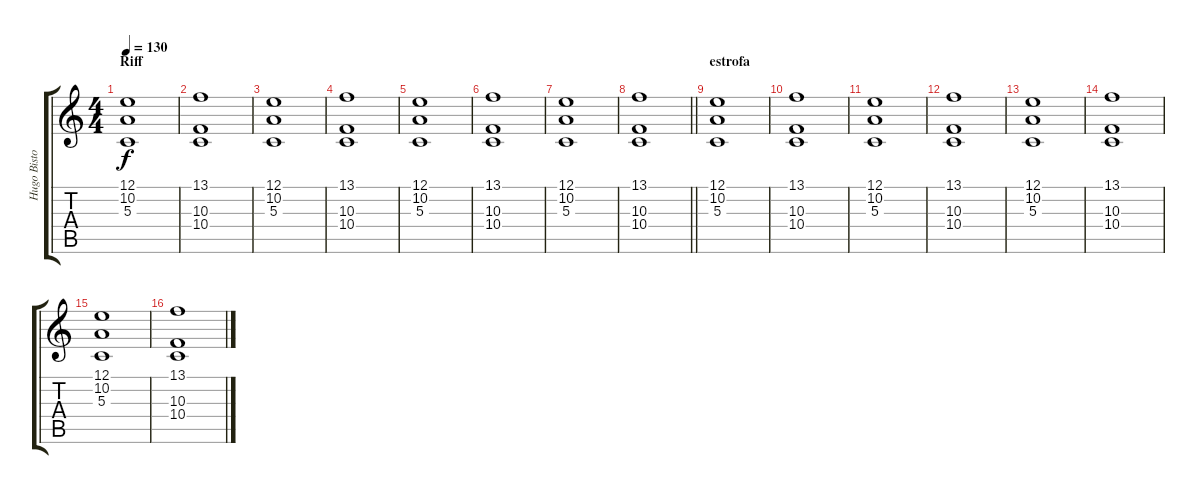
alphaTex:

\track ("Hugo Bistolfi" "Hugo Bisto") {instrument choiraahs}
\staff {score tabs}
\tuning (E4 B3 G3 D3 A2 E2) {hide}
\ts (4 4)
\section ("" "Riff")
\tempo 130
\clef g2
\ks c
(12.1 10.2 5.3).1{dy f volume 7 instrument reedorgan} |
(13.1 10.3 10.4).1 |
(12.1 10.2 5.3).1 |
(13.1 10.3 10.4).1 |
(12.1 10.2 5.3).1 |
(13.1 10.3 10.4).1 |
(12.1 10.2 5.3).1 |
\barLineRight lightlight
(13.1 10.3 10.4).1 |
\section ("" "estrofa")
(12.1 10.2 5.3).1 |
(13.1 10.3 10.4).1 |
(12.1 10.2 5.3).1 |
(13.1 10.3 10.4).1 |
(12.1 10.2 5.3).1 |
(13.1 10.3 10.4).1 |
(12.1 10.2 5.3).1 |
(13.1 10.3 10.4).1
